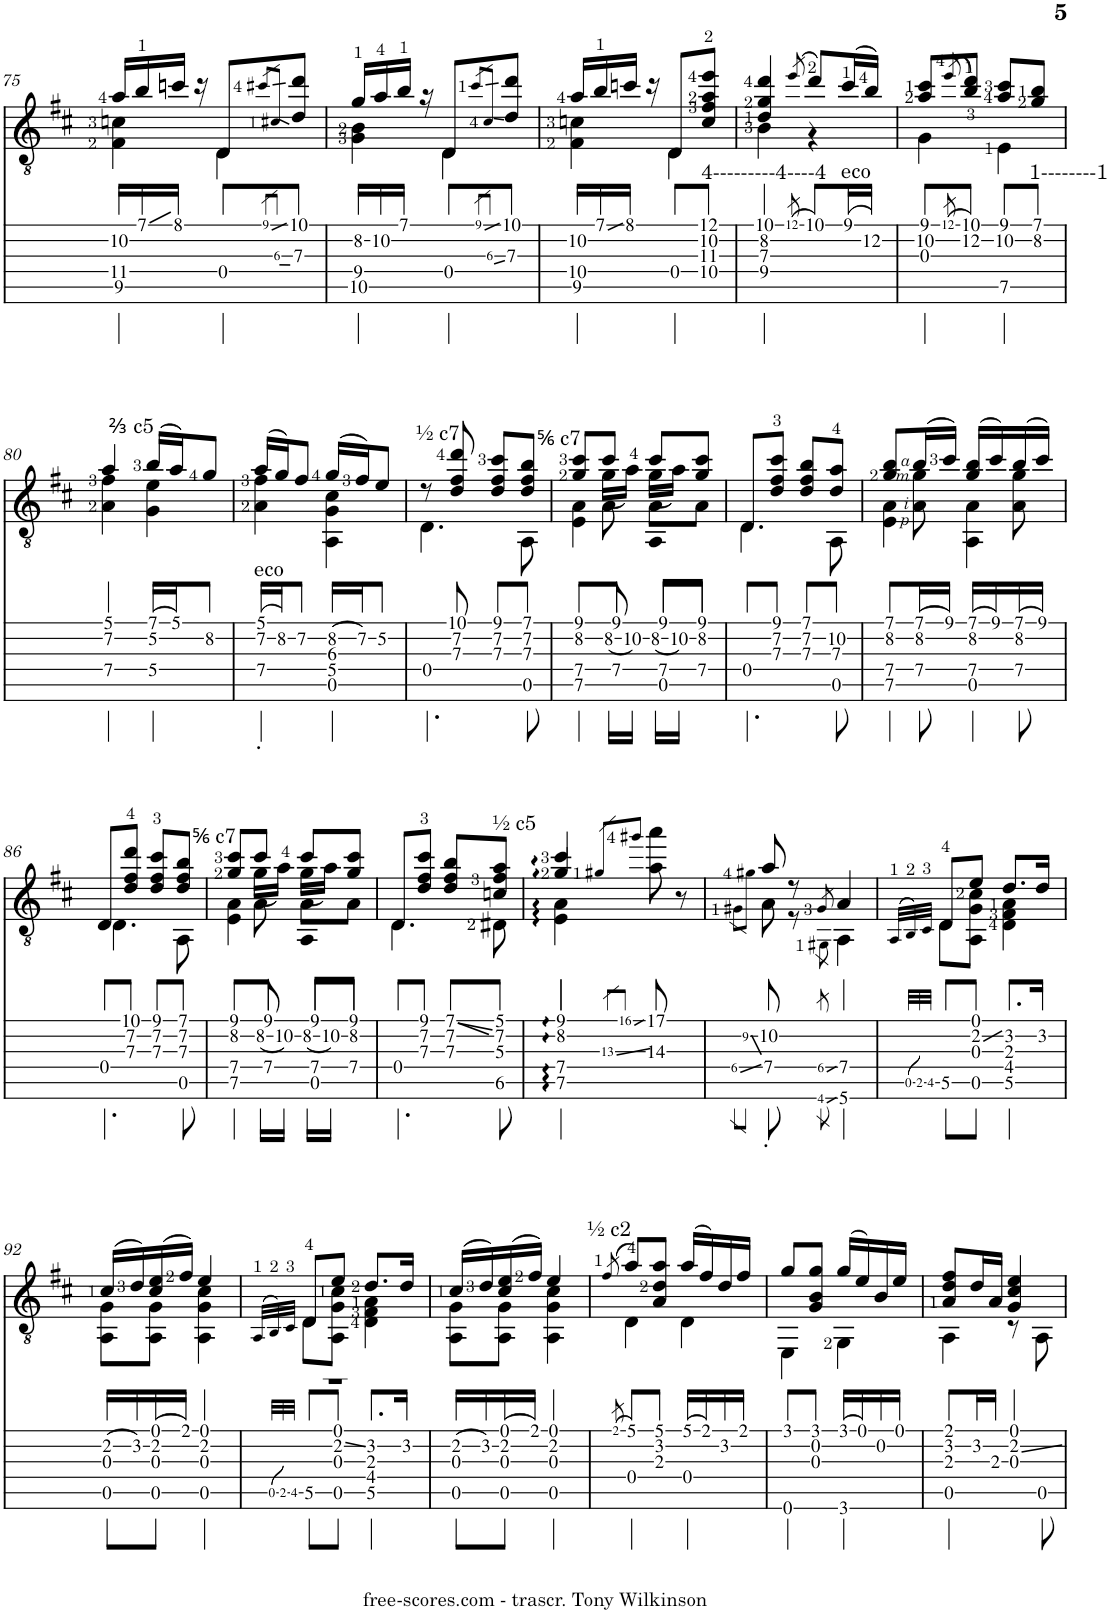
**kern	**kern
*part2	*part1
*staff2	*staff1
*I"Chitarra classica (Intavolatura)	*I"Classical Guitar
!!LO:PB:g=z
*	*clefGv2
*k[f#c#]	*k[f#c#]
*M2/4	*M2/4
=75	=75
*^	*^
16a/LL	4F#\ 4c#\	16a/LL	4F#\ 4cn\
16b/	.	16b/	.
16cc/JJ	.	16ccn/JJ	.
16r	.	16r	.
8D/L	4D\	8D/L	4D\
8qcc#/L	.	8qcc#X/L	.
8qc#/J	.	8qc#X/J	.
8d/ 8dd/J	.	8d/ 8dd/J	.
=76	=76	=76	=76
16g/LL	4G\ 4B\	16g/LL	4G\ 4B\
16a/	.	16a/	.
16b/JJ	.	16b/JJ	.
16r	.	16r	.
8D/L	4D\	8D/L	4D\
8qcc#/L	.	8qcc#/L	.
8qc#/J	.	8qc#/J	.
8d/ 8dd/J	.	8d/ 8dd/J	.
=77	=77	=77	=77
16a/LL	4F#\ 4cn\	16a/LL	4F#\ 4cn\
16b/	.	16b/	.
16ccn/JJ	.	16ccn/JJ	.
16r	.	16r	.
8D/L	4D\	8D/L	4D\
!LO:TX:a:t=4---------4----4	!	!	!
8c/ 8f#/ 8a/ 8ee/J	.	8c/ 8f#/ 8a/ 8ee/J	.
=78	=78	=78	=78
4d/ 4g/ 4dd/	4B\	4d/ 4g/ 4dd/	4B\
(8qee/	.	(8qee/	.
8dd/L)	4r	8dd/L)	4r
!LO:TX:a:t=eco	!	!	!
(16cc#/L	.	(16cc#/L	.
16b/JJ)	.	16b/JJ)	.
=79	=79	=79	=79
8a/ 8cc#/L	4G\	8a/ 8cc#/L	4G\
(8qee/	.	(8qee/	.
8b/ 8dd/J)	.	8b/ 8dd/J)	.
8a/ 8cc#/L	4E\	8a/ 8cc#/L	4E\
!LO:TX:a:t=1--------1	!	!	!
8g/ 8b/J	.	8g/ 8b/J	.
!!LO:LB:g=z	!!
=80	=80	=80	=80
4a/	4A\ 4f#\	4a/	4A\ 4f#\
!	!	!LO:TX:a:t=⅔ c5	!
(16b/LL	4G\ 4e\	(16b/LL	4G\ 4e\
16a/J)	.	16a/J)	.
8g/J	.	8g/J	.
=81	=81	=81	=81
!LO:TX:a:t=eco	!	!	!
(16a/LL	4A\' 4f#\'	(16a/LL	4A\ 4f#\
16g/J)	.	16g/J)	.
8f#/J	.	8f#/J	.
(16g/LL	4AA\ 4G\ 4c#\	(16g/LL	4AA\ 4G\ 4c#\
16f#/J)	.	16f#/J)	.
8e/J	.	8e/J	.
=82	=82	=82	=82
8r	4.D\	8r	4.D\
!	!	!LO:TX:a:t=½ c7	!
8d/ 8f#/ 8dd/	.	8d/ 8f#/ 8dd/	.
8d/ 8f#/ 8cc#/L	.	8d/ 8f#/ 8cc#/L	.
8d/ 8f#/ 8b/J	8AA\	8d/ 8f#/ 8b/J	8AA\
=83	=83	=83	=83
*^	*^	*^	*^
!	!	!	!	!LO:TX:a:t=⅚ c7	!	!	!
8g/ 8cc#/L	8ryy	8ryy	4E\ 4A\	8g/ 8cc#/L	8ryy	8ryy	4E\ 4A\
8cc#/J	(16g\LL	8A/	.	8cc#/J	(16g\LL	8A\	.
.	16a\JJ)	.	.	.	16a\JJ)	.	.
8cc#/L	(16g\LL	8AA/ 8A/L	4ryy	8cc#/L	(16g\LL	8AA\ 8A\L	4ryy
.	16a\JJ)	.	.	.	16a\JJ)	.	.
8g/ 8cc#/J	8ryy	8A/J	.	8g/ 8cc#/J	8ryy	8A\J	.
*	*	*v	*v	*	*	*	*
*	*	*	*	*	*v	*v
=84	=84	=84	=84	=84	=84
8D/L	4.ryy	4.D\	8D/L	4.ryy	4.D\
8d/ 8f#/ 8cc#/J	.	.	8d/ 8f#/ 8cc#/J	.	.
8d/ 8f#/ 8b/L	.	.	8d/ 8f#/ 8b/L	.	.
8d/ 8a/J	8AA\	8ryy	8d/ 8a/J	8AA\	8ryy
=85	=85	=85	=85	=85	=85
8g/ 8b/L	8ryy	4E\ 4A\	8g/ 8b/L	8ryy	4E\ 4A\
(16b/L	8A\ 8g\	.	(16b/L	8A\ 8g\	.
16cc#/JJ)	.	.	16cc#/JJ)	.	.
(16g/ 16b/LL	8ryy	4AA\ 4A\	(16g/ 16b/LL	8ryy	4AA\ 4A\
16cc#/)	.	.	16cc#/)	.	.
(16b/	8A\ 8g\	.	(16b/	8A\ 8g\	.
16cc#/JJ)	.	.	16cc#/JJ)	.	.
*	*v	*v	*	*	*
*	*	*	*v	*v
!!LO:LB:g=z
=86	=86	=86	=86
8D/L	4.D\	8D/L	4.D\
8d/ 8f#/ 8dd/J	.	8d/ 8f#/ 8dd/J	.
8d/ 8f#/ 8cc#/L	.	8d/ 8f#/ 8cc#/L	.
8d/ 8f#/ 8b/J	8AA\	8d/ 8f#/ 8b/J	8AA\
=87	=87	=87	=87
*^	*^	*^	*^
!	!	!	!	!LO:TX:a:t=⅚ c7	!	!	!
8g/ 8cc#/L	8ryy	8ryy	4E\ 4A\	8g/ 8cc#/L	8ryy	8ryy	4E\ 4A\
8cc#/J	(16g\LL	8A/	.	8cc#/J	(16g\LL	8A\	.
.	16a\JJ)	.	.	.	16a\JJ)	.	.
8cc#/L	(16g\LL	8AA/ 8A/L	4ryy	8cc#/L	(16g\LL	8AA\ 8A\L	4ryy
.	16a\JJ)	.	.	.	16a\JJ)	.	.
8g/ 8cc#/J	8ryy	8A/J	.	8g/ 8cc#/J	8ryy	8A\J	.
*	*	*	*	*	*	*v	*v
=88	=88	=88	=88	=88	=88	=88
8D/L	4.ryy	4.ryy	4.D\	8D/L	4.ryy	4.D\
8d/ 8f#/ 8cc#/J	.	.	.	8d/ 8f#/ 8cc#/J	.	.
8d/ 8f#/ 8b/L	.	.	.	8d/ 8f#/ 8b/L	.	.
!	!	!	!	!LO:TX:a:t=½ c5	!	!
8cn/ 8f#/ 8a/J	8D#X\	8r	8ryy	8cn/ 8f#/ 8a/J	8D#X\	8ryy
*	*	*v	*v	*	*	*
=89	=89	=89	=89	=89	=89
4cc#/	4E\:: 4A\::	4g::/	4cc#/	4E\:: 4A\::	4g::/
8qg#X/L	.	.	8qg#X/L	.	.
8qgg#X/J	.	.	8qgg#X/J	.	.
8a/ 8aa/	4ryy	4ryy	8a\ 8aa\	4ryy	4ryy
8r	.	.	8r	.	.
*	*v	*v	*	*	*
*	*	*	*v	*v
=90	=90	=90	=90
.	8qG#\L	.	8qG#X\L
.	8qg#X\J	.	8qg#X\J
8a/	8A'\	8a/	8A\
8r	8r	8r	8r
8qG#X/	8qGG#X\	8qG#/	8qGG#X\
4A/	4AA\	4A/	4AA\
=91	=91	=91	=91
(32qAA/LLL	.	(32qAA/LLL	.
32qBB/)	.	32qBB/)	.
32qC#/JJJ	.	32qC#/JJJ	.
8D/L	8D\L	8D/L	8D\L
8e/J	8AA\ 8G\ 8c#\J	8e/J	8AA\ 8G\ 8c#\J
8.d/L	4D\ 4F#\ 4A\	8.d/L	4D\ 4F#\ 4A\
16d/Jk	.	16d/Jk	.
!!LO:LB:g=z	!!
=92	=92	=92	=92
(16c#/LL	8AA\ 8G\L	(16c#/LL	8AA\ 8G\L
16d/)	.	16d/)	.
(16c#/ 16e/	8AA\ 8G\J	(16c#/ 16e/	8AA\ 8G\J
16f#/JJ)	.	16f#/JJ)	.
4e/	4AA\ 4G\ 4c#\	4e/	4AA\ 4G\ 4c#\
*v	*v	*	*
*	*v	*v
=93	=93
(32qAA/LLL	(32qAA/LLL
32qBB/)	32qBB/)
32qC#/JJJ	32qC#/JJJ
*^	*^
*	*^	*	*^
8D/L	8D\L	2r	8D/L	8D\L	2r
8e/J	8AA\ 8G\ 8c#\J	.	8e/J	8AA\ 8G\ 8c#\J	.
8.d/L	4D\ 4F#\ 4A\	.	8.d/L	4D\ 4F#\ 4A\	.
16d/Jk	.	.	16d/Jk	.	.
*	*v	*v	*	*	*
*	*	*	*v	*v
=94	=94	=94	=94
(16c#/LL	8AA\ 8G\L	(16c#/LL	8AA\ 8G\L
16d/)	.	16d/)	.
(16c#/ 16e/	8AA\ 8G\J	(16c#/ 16e/	8AA\ 8G\J
16f#/JJ)	.	16f#/JJ)	.
4e/	4AA\ 4G\ 4c#\	4e/	4AA\ 4G\ 4c#\
=95	=95	=95	=95
(8qf#/	.	(8qf#/	.
!	!	!LO:TX:a:t=½ c2	!
8a/L)	4D\	8a/L)	4D\
8A/ 8d/ 8a/J	.	8A/ 8d/ 8a/J	.
(16a/LL	4D\	(16a/LL	4D\
16f#/)	.	16f#/)	.
16d/	.	16d/	.
16f#/JJ	.	16f#/JJ	.
=96	=96	=96	=96
8g/L	4EE\	8g/L	4EE\
8G/ 8B/ 8g/J	.	8G/ 8B/ 8g/J	.
(16g/LL	4GG\	(16g/LL	4GG\
16e/)	.	16e/)	.
16B/	.	16B/	.
16e/JJ	.	16e/JJ	.
=97	=97	=97	=97
8A/ 8d/ 8f#/L	4AA\	8A/ 8d/ 8f#/L	4AA\
16d/L	.	16d/L	.
16A/JJ	.	16A/JJ	.
4G/ 4c#/ 4e/	8r	4G/ 4c#/ 4e/	8r
.	8AA\	.	8AA\
*v	*v	*	*
*	*v	*v
=	=
*-	*-
